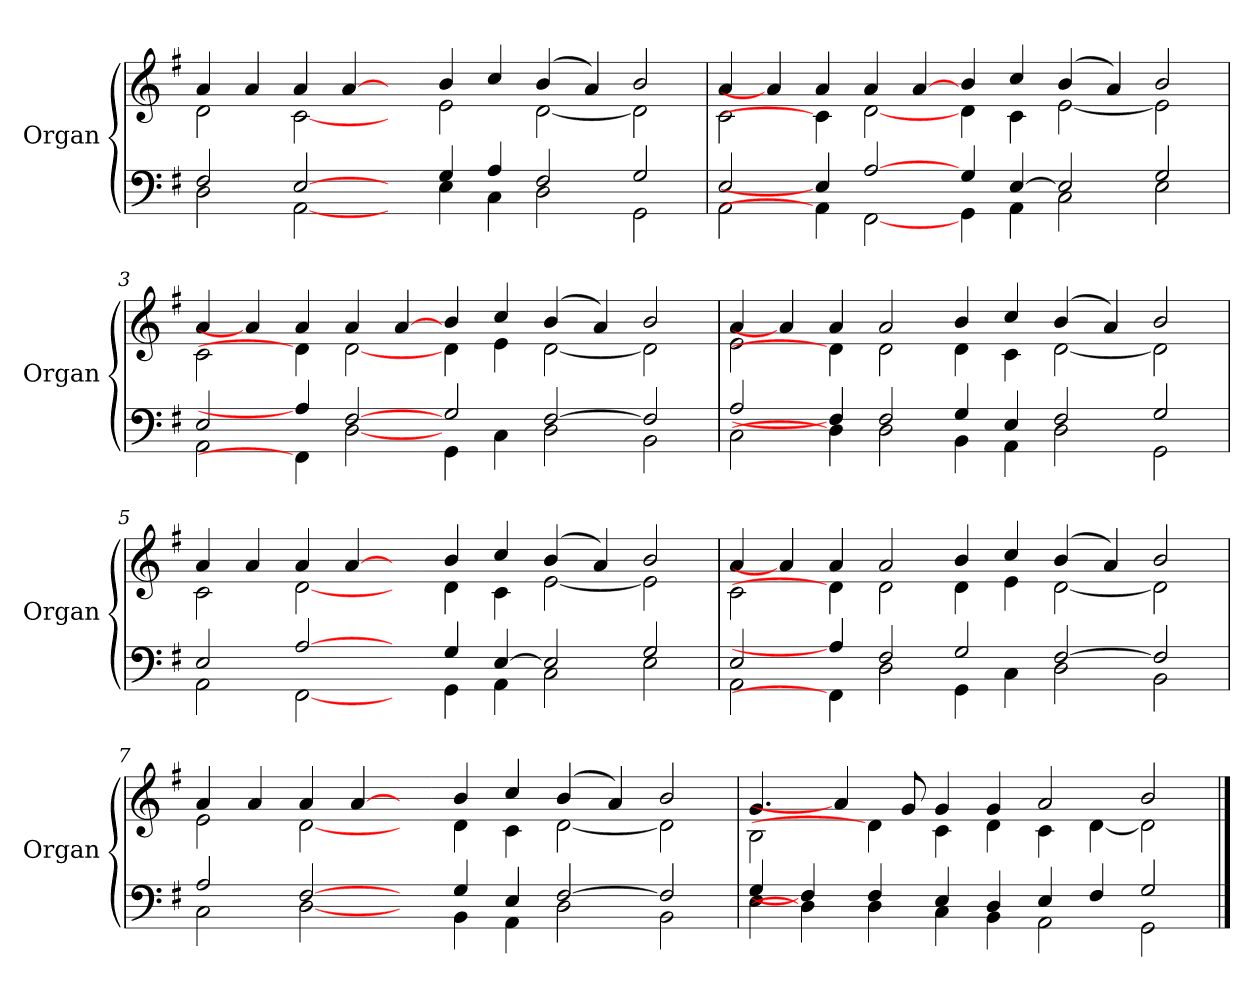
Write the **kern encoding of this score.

**kern	**kern
*part1	*part1
*staff2	*staff1
*I"Organ	*
*I'Organ	*
*clefF4	*clefG2
*k[f#]	*k[f#]
=1	=1
*^	*^
2F#/	2D\	4a/	2d\
.	.	4a/	.
[2E/	[2AA\	4a/	[2c\
.	.	[4a/	.
4ryy	4ryy	4ryy	4ryy
4G/	4E\	4b/	2e\
4A/	4C\	4cc/	.
2F#/	2D\	(>4b/	[<2d\
.	.	4a/)	.
2G/	2GG\	2b/	2d\]
=2	=2	=2	=2
2E/	2AA\	4a/	2c\
.	.	4a/]	.
4E/]	4AA\]	4a/	4c\]
[2A/	[2FF#\	4a/	[2d\
.	.	[4a/	.
4G/	4GG\	4b/	4d\
[>4E/	4AA\	4cc/	4c\
2E/]	2C\	(>4b/	[<2e\
.	.	4a/)	.
2G/	2E\	2b/	2e\]
=3	=3	=3	=3
2E/	2AA\	4a/	2c\
.	.	4a/]	.
4A/]	4FF#\]	4a/	4d\]
[2F#/	[2D\	4a/	[2d\
.	.	[4a/	.
2G/	4GG\	4b/	4d\
.	4C\	4cc/	4e\
[>2F#/	2D\	(>4b/	[<2d\
.	.	4a/)	.
2F#/]	2BB\	2b/	2d\]
=4	=4	=4	=4
2A/	2C\	4a/	2e\
.	.	4a/]	.
4F#/]	4D\]	4a/	4d\]
2F#/	2D\	2a/	2d\
4G/	4BB\	4b/	4d\
4E/	4AA\	4cc/	4c\
2F#/	2D\	(>4b/	[<2d\
.	.	4a/)	.
2G/	2GG\	2b/	2d\]
=5	=5	=5	=5
2E/	2AA\	4a/	2c\
.	.	4a/	.
[2A/	[2FF#\	4a/	[2d\
.	.	[4a/	.
4ryy	4ryy	4ryy	4ryy
4G/	4GG\	4b/	4d\
[>4E/	4AA\	4cc/	4c\
2E/]	2C\	(>4b/	[<2e\
.	.	4a/)	.
2G/	2E\	2b/	2e\]
=6	=6	=6	=6
2E/	2AA\	4a/	2c\
.	.	4a/]	.
4A/]	4FF#\]	4a/	4d\]
2F#/	2D\	2a/	2d\
2G/	4GG\	4b/	4d\
.	4C\	4cc/	4e\
[>2F#/	2D\	(>4b/	[<2d\
.	.	4a/)	.
2F#/]	2BB\	2b/	2d\]
=7	=7	=7	=7
2A/	2C\	4a/	2e\
.	.	4a/	.
[2F#/	[2D\	4a/	[2d\
.	.	[4a/	.
4ryy	4ryy	4ryy	4ryy
4G/	4BB\	4b/	4d\
4E/	4AA\	4cc/	4c\
[>2F#/	2D\	(>4b/	[<2d\
.	.	4a/)	.
2F#/]	2BB\	2b/	2d\]
=8	=8	=8	=8
4G/	4E\	4.g/	2B\
4F#/]	4D\]	.	.
.	.	4a/]	.
4F#/	4D\	.	4d\]
.	.	8g/	.
4E/	4C\	4g/	4c\
4D/	4BB\	4g/	4d\
4E/	2AA\	2a/	4c\
4F#/	.	.	[<4d\
2G/	2GG\	2b/	2d\]
*v	*v	*	*
*	*v	*v
==	==
*-	*-
